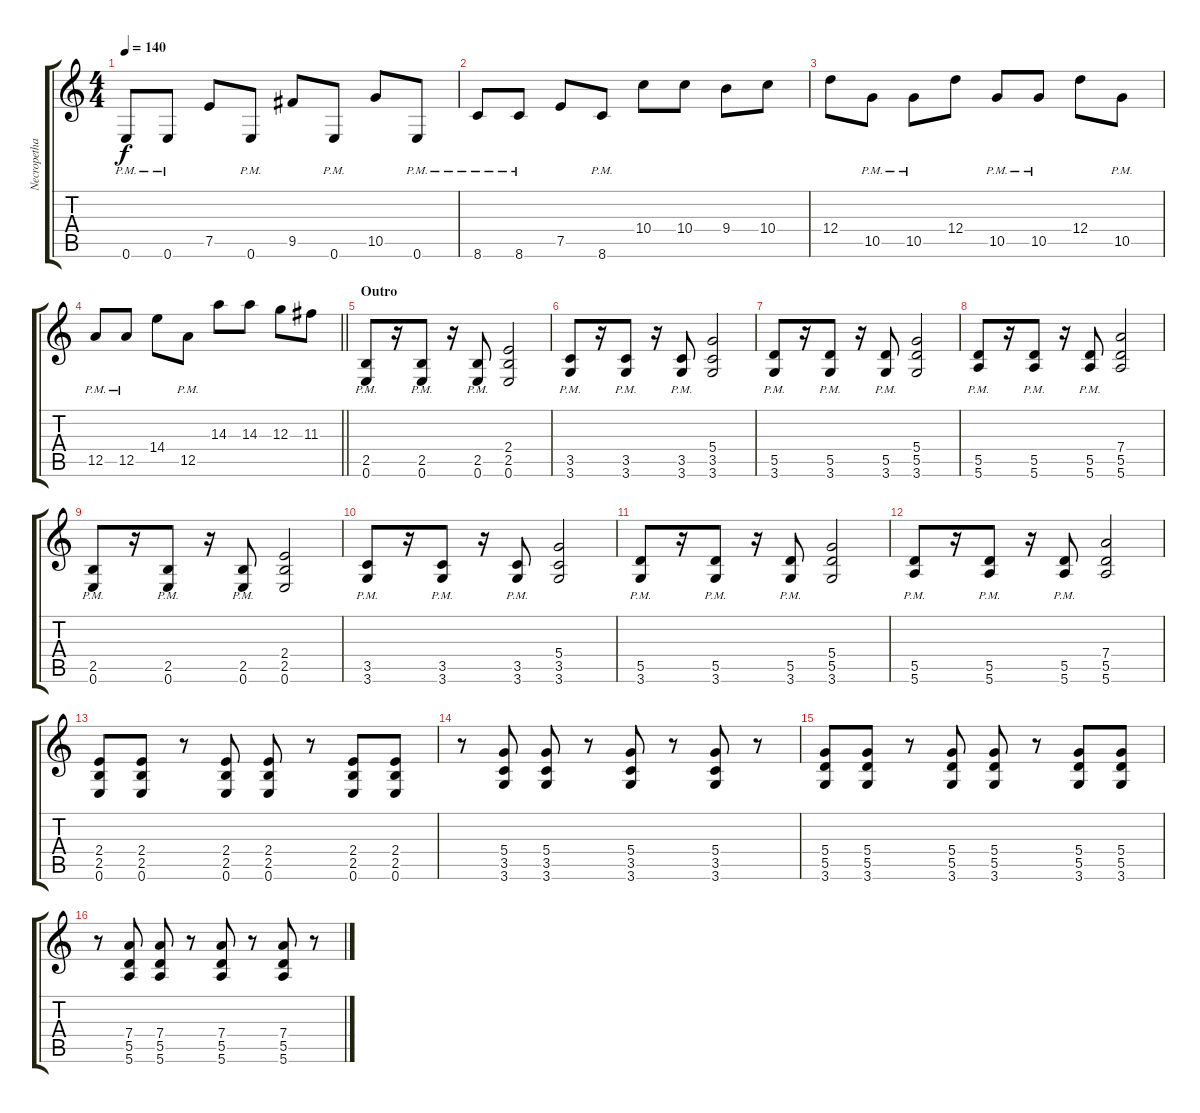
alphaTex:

\track ("Necropethamenos" "Necropetha") {instrument distortionguitar}
\staff {score tabs}
\tuning (E4 B3 G3 D3 A2 E2) {hide}
\ts (4 4)
\tempo 140
\clef g2
\ks c
0.6{pm}.8{dy f} 0.6{pm}.8 7.5.8 0.6{pm}.8 9.5.8 0.6{pm}.8 10.5.8 0.6{pm}.8 |
8.6{pm}.8 8.6{pm}.8 7.5.8 8.6{pm}.8 10.4.8 10.4.8 9.4.8 10.4.8 |
12.4.8 10.5{pm}.8 10.5{pm}.8 12.4.8 10.5{pm}.8 10.5{pm}.8 12.4.8 10.5{pm}.8 |
\barLineRight lightlight
12.5{pm}.8 12.5{pm}.8 14.4.8 12.5{pm}.8 14.3.8 14.3.8 12.3.8 11.3.8 |
\section ("" "Outro")
(2.5{pm} 0.6{pm}).8 r.16 (2.5{pm} 0.6{pm}).8 r.16 (2.5{pm} 0.6{pm}).8 (2.4 2.5 0.6).2 |
(3.5{pm} 3.6{pm}).8 r.16 (3.5{pm} 3.6{pm}).8 r.16 (3.5{pm} 3.6{pm}).8 (5.4 3.5 3.6).2 |
(5.5{pm} 3.6{pm}).8 r.16 (5.5{pm} 3.6{pm}).8 r.16 (5.5{pm} 3.6{pm}).8 (5.4 5.5 3.6).2 |
(5.5{pm} 5.6{pm}).8 r.16 (5.5{pm} 5.6{pm}).8 r.16 (5.5{pm} 5.6{pm}).8 (7.4 5.5 5.6).2 |
(2.5{pm} 0.6{pm}).8 r.16 (2.5{pm} 0.6{pm}).8 r.16 (2.5{pm} 0.6{pm}).8 (2.4 2.5 0.6).2 |
(3.5{pm} 3.6{pm}).8 r.16 (3.5{pm} 3.6{pm}).8 r.16 (3.5{pm} 3.6{pm}).8 (5.4 3.5 3.6).2 |
(5.5{pm} 3.6{pm}).8 r.16 (5.5{pm} 3.6{pm}).8 r.16 (5.5{pm} 3.6{pm}).8 (5.4 5.5 3.6).2 |
(5.5{pm} 5.6{pm}).8 r.16 (5.5{pm} 5.6{pm}).8 r.16 (5.5{pm} 5.6{pm}).8 (7.4 5.5 5.6).2 |
(2.4 2.5 0.6).8 (2.4 2.5 0.6).8 r.8 (2.4 2.5 0.6).8 (2.4 2.5 0.6).8 r.8 (2.4 2.5 0.6).8 (2.4 2.5 0.6).8 |
r.8 (5.4 3.5 3.6).8 (5.4 3.5 3.6).8 r.8 (5.4 3.5 3.6).8 r.8 (5.4 3.5 3.6).8 r.8 |
(5.4 5.5 3.6).8 (5.4 5.5 3.6).8 r.8 (5.4 5.5 3.6).8 (5.4 5.5 3.6).8 r.8 (5.4 5.5 3.6).8 (5.4 5.5 3.6).8 |
r.8 (7.4 5.5 5.6).8 (7.4 5.5 5.6).8 r.8 (7.4 5.5 5.6).8 r.8 (7.4 5.5 5.6).8 r.8
